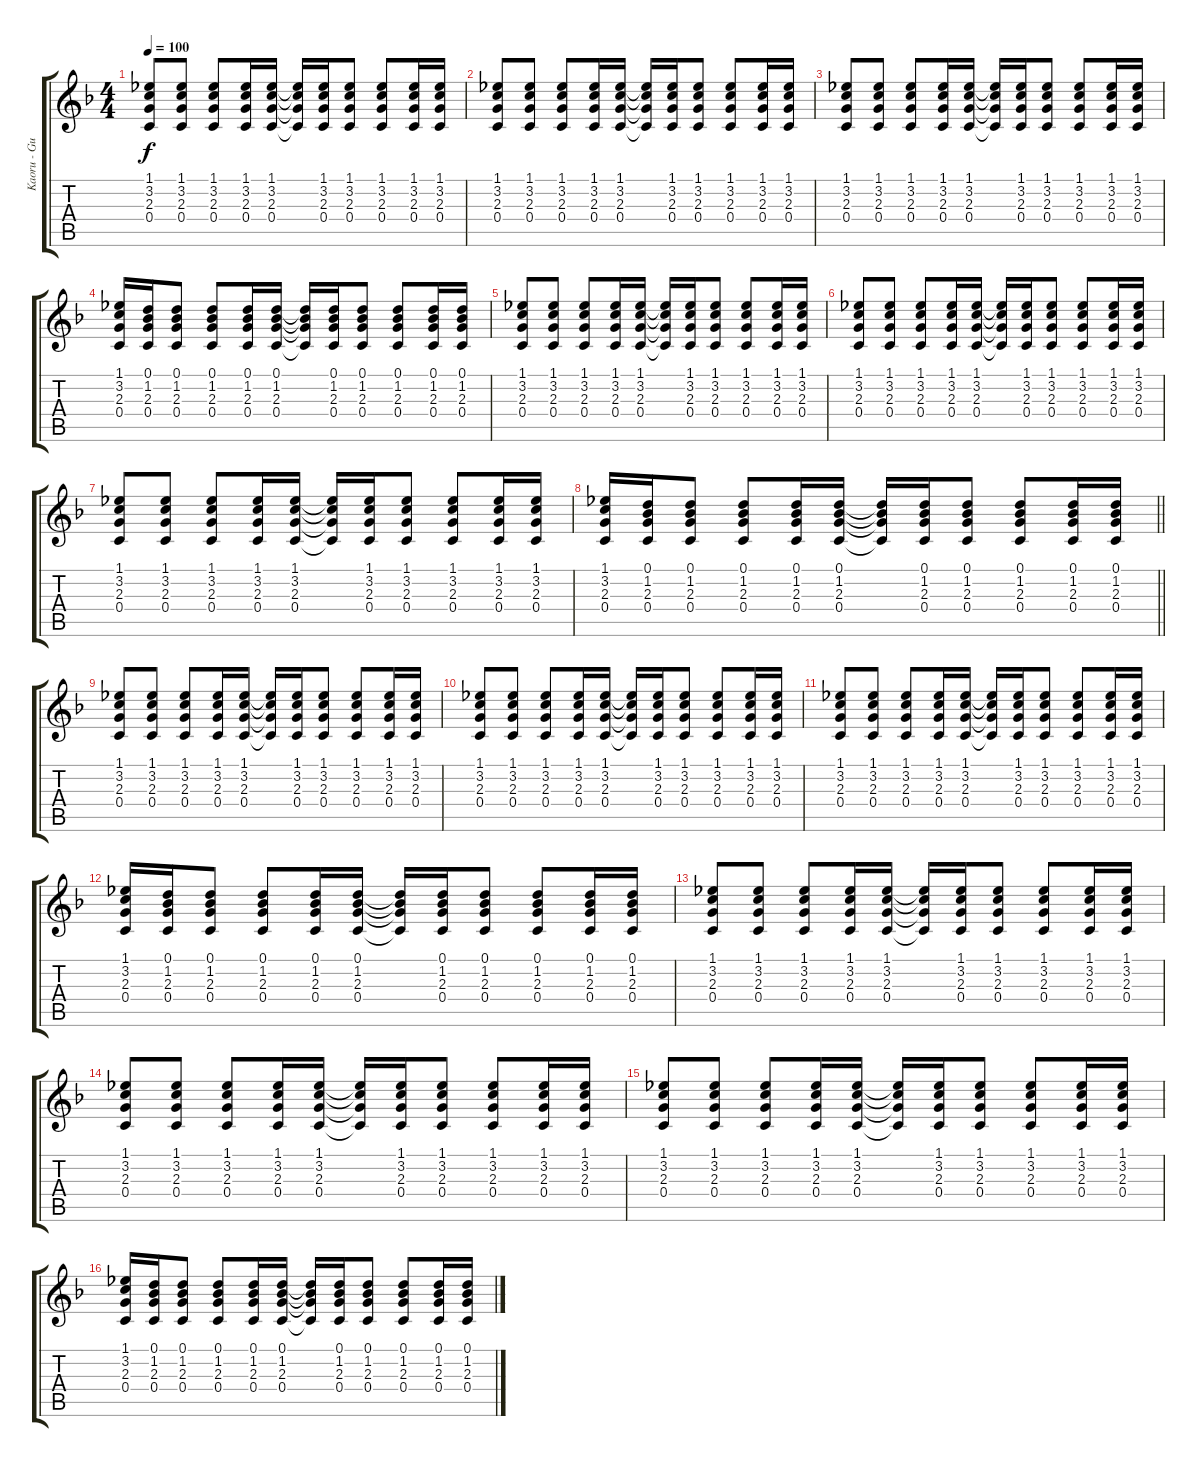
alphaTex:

\track ("Kaoru - Guitar 1" "Kaoru - Gu") {instrument acousticguitarsteel}
\staff {score tabs}
\tuning (D4 A3 F3 C3 G2 D2) {hide}
\ts (4 4)
\tempo 100
\clef g2
\ks f
(1.1 3.2 2.3 0.4).8{dy f} (1.1 3.2 2.3 0.4).8 (1.1 3.2 2.3 0.4).8 (1.1 3.2 2.3 0.4).16 (1.1 3.2 2.3 0.4).16 (1.1{t} 3.2{t} 2.3{t} 0.4{t}).16 (1.1 3.2 2.3 0.4).16 (1.1 3.2 2.3 0.4).8 (1.1 3.2 2.3 0.4).8 (1.1 3.2 2.3 0.4).16 (1.1 3.2 2.3 0.4).16 |
(1.1 3.2 2.3 0.4).8 (1.1 3.2 2.3 0.4).8 (1.1 3.2 2.3 0.4).8 (1.1 3.2 2.3 0.4).16 (1.1 3.2 2.3 0.4).16 (1.1{t} 3.2{t} 2.3{t} 0.4{t}).16 (1.1 3.2 2.3 0.4).16 (1.1 3.2 2.3 0.4).8 (1.1 3.2 2.3 0.4).8 (1.1 3.2 2.3 0.4).16 (1.1 3.2 2.3 0.4).16 |
(1.1 3.2 2.3 0.4).8 (1.1 3.2 2.3 0.4).8 (1.1 3.2 2.3 0.4).8 (1.1 3.2 2.3 0.4).16 (1.1 3.2 2.3 0.4).16 (1.1{t} 3.2{t} 2.3{t} 0.4{t}).16 (1.1 3.2 2.3 0.4).16 (1.1 3.2 2.3 0.4).8 (1.1 3.2 2.3 0.4).8 (1.1 3.2 2.3 0.4).16 (1.1 3.2 2.3 0.4).16 |
(1.1 3.2 2.3 0.4).16 (0.1 1.2 2.3 0.4).16 (0.1 1.2 2.3 0.4).8 (0.1 1.2 2.3 0.4).8 (0.1 1.2 2.3 0.4).16 (0.1 1.2 2.3 0.4).16 (0.1{t} 1.2{t} 2.3{t} 0.4{t}).16 (0.1 1.2 2.3 0.4).16 (0.1 1.2 2.3 0.4).8 (0.1 1.2 2.3 0.4).8 (0.1 1.2 2.3 0.4).16 (0.1 1.2 2.3 0.4).16 |
(1.1 3.2 2.3 0.4).8 (1.1 3.2 2.3 0.4).8 (1.1 3.2 2.3 0.4).8 (1.1 3.2 2.3 0.4).16 (1.1 3.2 2.3 0.4).16 (1.1{t} 3.2{t} 2.3{t} 0.4{t}).16 (1.1 3.2 2.3 0.4).16 (1.1 3.2 2.3 0.4).8 (1.1 3.2 2.3 0.4).8 (1.1 3.2 2.3 0.4).16 (1.1 3.2 2.3 0.4).16 |
(1.1 3.2 2.3 0.4).8 (1.1 3.2 2.3 0.4).8 (1.1 3.2 2.3 0.4).8 (1.1 3.2 2.3 0.4).16 (1.1 3.2 2.3 0.4).16 (1.1{t} 3.2{t} 2.3{t} 0.4{t}).16 (1.1 3.2 2.3 0.4).16 (1.1 3.2 2.3 0.4).8 (1.1 3.2 2.3 0.4).8 (1.1 3.2 2.3 0.4).16 (1.1 3.2 2.3 0.4).16 |
(1.1 3.2 2.3 0.4).8 (1.1 3.2 2.3 0.4).8 (1.1 3.2 2.3 0.4).8 (1.1 3.2 2.3 0.4).16 (1.1 3.2 2.3 0.4).16 (1.1{t} 3.2{t} 2.3{t} 0.4{t}).16 (1.1 3.2 2.3 0.4).16 (1.1 3.2 2.3 0.4).8 (1.1 3.2 2.3 0.4).8 (1.1 3.2 2.3 0.4).16 (1.1 3.2 2.3 0.4).16 |
\barLineRight lightlight
(1.1 3.2 2.3 0.4).16 (0.1 1.2 2.3 0.4).16 (0.1 1.2 2.3 0.4).8 (0.1 1.2 2.3 0.4).8 (0.1 1.2 2.3 0.4).16 (0.1 1.2 2.3 0.4).16 (0.1{t} 1.2{t} 2.3{t} 0.4{t}).16 (0.1 1.2 2.3 0.4).16 (0.1 1.2 2.3 0.4).8 (0.1 1.2 2.3 0.4).8 (0.1 1.2 2.3 0.4).16 (0.1 1.2 2.3 0.4).16 |
(1.1 3.2 2.3 0.4).8 (1.1 3.2 2.3 0.4).8 (1.1 3.2 2.3 0.4).8 (1.1 3.2 2.3 0.4).16 (1.1 3.2 2.3 0.4).16 (1.1{t} 3.2{t} 2.3{t} 0.4{t}).16 (1.1 3.2 2.3 0.4).16 (1.1 3.2 2.3 0.4).8 (1.1 3.2 2.3 0.4).8 (1.1 3.2 2.3 0.4).16 (1.1 3.2 2.3 0.4).16 |
(1.1 3.2 2.3 0.4).8 (1.1 3.2 2.3 0.4).8 (1.1 3.2 2.3 0.4).8 (1.1 3.2 2.3 0.4).16 (1.1 3.2 2.3 0.4).16 (1.1{t} 3.2{t} 2.3{t} 0.4{t}).16 (1.1 3.2 2.3 0.4).16 (1.1 3.2 2.3 0.4).8 (1.1 3.2 2.3 0.4).8 (1.1 3.2 2.3 0.4).16 (1.1 3.2 2.3 0.4).16 |
(1.1 3.2 2.3 0.4).8 (1.1 3.2 2.3 0.4).8 (1.1 3.2 2.3 0.4).8 (1.1 3.2 2.3 0.4).16 (1.1 3.2 2.3 0.4).16 (1.1{t} 3.2{t} 2.3{t} 0.4{t}).16 (1.1 3.2 2.3 0.4).16 (1.1 3.2 2.3 0.4).8 (1.1 3.2 2.3 0.4).8 (1.1 3.2 2.3 0.4).16 (1.1 3.2 2.3 0.4).16 |
(1.1 3.2 2.3 0.4).16 (0.1 1.2 2.3 0.4).16 (0.1 1.2 2.3 0.4).8 (0.1 1.2 2.3 0.4).8 (0.1 1.2 2.3 0.4).16 (0.1 1.2 2.3 0.4).16 (0.1{t} 1.2{t} 2.3{t} 0.4{t}).16 (0.1 1.2 2.3 0.4).16 (0.1 1.2 2.3 0.4).8 (0.1 1.2 2.3 0.4).8 (0.1 1.2 2.3 0.4).16 (0.1 1.2 2.3 0.4).16 |
(1.1 3.2 2.3 0.4).8 (1.1 3.2 2.3 0.4).8 (1.1 3.2 2.3 0.4).8 (1.1 3.2 2.3 0.4).16 (1.1 3.2 2.3 0.4).16 (1.1{t} 3.2{t} 2.3{t} 0.4{t}).16 (1.1 3.2 2.3 0.4).16 (1.1 3.2 2.3 0.4).8 (1.1 3.2 2.3 0.4).8 (1.1 3.2 2.3 0.4).16 (1.1 3.2 2.3 0.4).16 |
(1.1 3.2 2.3 0.4).8 (1.1 3.2 2.3 0.4).8 (1.1 3.2 2.3 0.4).8 (1.1 3.2 2.3 0.4).16 (1.1 3.2 2.3 0.4).16 (1.1{t} 3.2{t} 2.3{t} 0.4{t}).16 (1.1 3.2 2.3 0.4).16 (1.1 3.2 2.3 0.4).8 (1.1 3.2 2.3 0.4).8 (1.1 3.2 2.3 0.4).16 (1.1 3.2 2.3 0.4).16 |
(1.1 3.2 2.3 0.4).8 (1.1 3.2 2.3 0.4).8 (1.1 3.2 2.3 0.4).8 (1.1 3.2 2.3 0.4).16 (1.1 3.2 2.3 0.4).16 (1.1{t} 3.2{t} 2.3{t} 0.4{t}).16 (1.1 3.2 2.3 0.4).16 (1.1 3.2 2.3 0.4).8 (1.1 3.2 2.3 0.4).8 (1.1 3.2 2.3 0.4).16 (1.1 3.2 2.3 0.4).16 |
(1.1 3.2 2.3 0.4).16 (0.1 1.2 2.3 0.4).16 (0.1 1.2 2.3 0.4).8 (0.1 1.2 2.3 0.4).8 (0.1 1.2 2.3 0.4).16 (0.1 1.2 2.3 0.4).16 (0.1{t} 1.2{t} 2.3{t} 0.4{t}).16 (0.1 1.2 2.3 0.4).16 (0.1 1.2 2.3 0.4).8 (0.1 1.2 2.3 0.4).8 (0.1 1.2 2.3 0.4).16 (0.1 1.2 2.3 0.4).16
